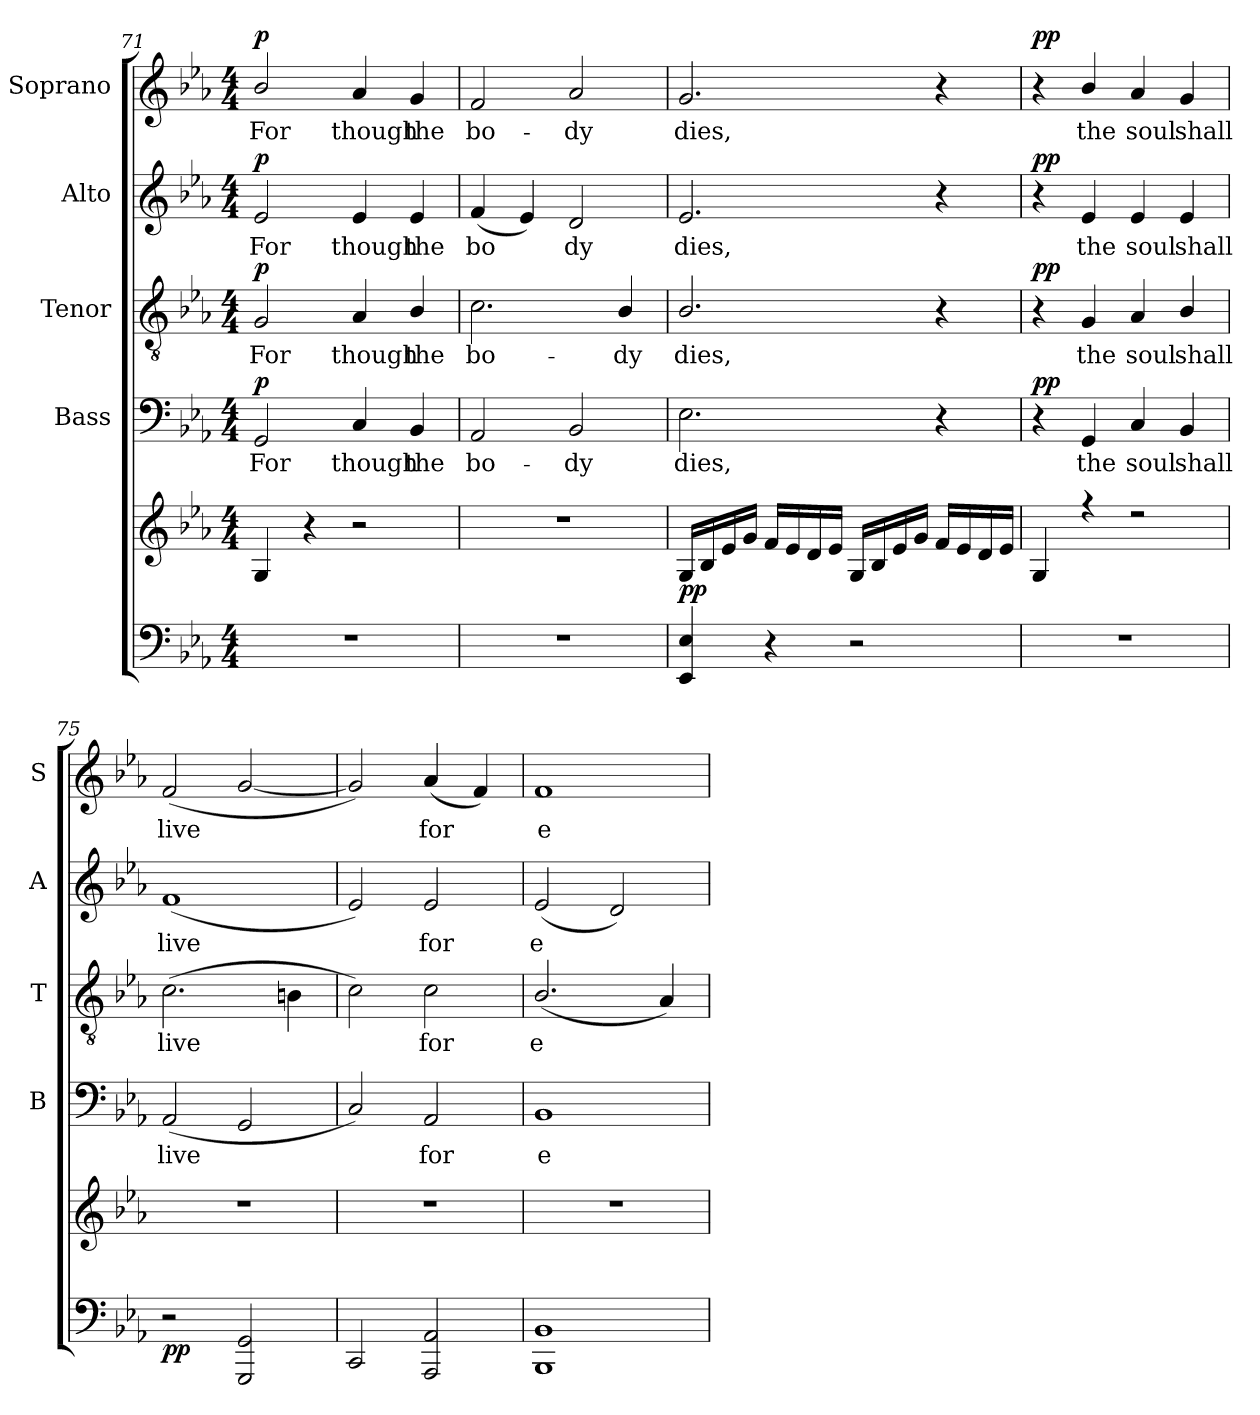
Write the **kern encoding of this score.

**kern	**dynam	**kern	**dynam	**kern	**text	**dynam	**kern	**text	**dynam	**kern	**text	**dynam	**kern	**text	**dynam
*part6	*part6	*part5	*part5	*part4	*part4	*part4	*part3	*part3	*part3	*part2	*part2	*part2	*part1	*part1	*part1
*staff6	*staff6	*staff5	*staff5	*staff4	*staff4	*staff4	*staff3	*staff3	*staff3	*staff2	*staff2	*staff2	*staff1	*staff1	*staff1
*	*	*	*	*I"Bass	*	*	*I"Tenor	*	*	*I"Alto	*	*	*I"Soprano	*	*
*	*	*	*	*I'B	*	*	*I'T	*	*	*I'A	*	*	*I'S	*	*
*clefF4	*	*clefG2	*	*clefF4	*	*	*clefGv2	*	*	*clefG2	*	*	*clefG2	*	*
*k[b-e-a-]	*	*k[b-e-a-]	*	*k[b-e-a-]	*	*	*k[b-e-a-]	*	*	*k[b-e-a-]	*	*	*k[b-e-a-]	*	*
*E-:	*	*E-:	*	*E-:	*	*	*E-:	*	*	*E-:	*	*	*E-:	*	*
*M4/4	*	*M4/4	*	*M4/4	*	*	*M4/4	*	*	*M4/4	*	*	*M4/4	*	*
=71	=71	=71	=71	=71	=71	=71	=71	=71	=71	=71	=71	=71	=71	=71	=71
!	!	!	!	!	!LO:LY:b	!LO:DY:b	!	!LO:LY:b	!LO:DY:b	!	!LO:LY:b	!LO:DY:b	!	!LO:LY:b	!LO:DY:b
1r	.	4G/	.	2GG/	For	p	2G/	For	p	2e-/	For	p	2b-/	For	p
.	.	4r	.	.	.	.	.	.	.	.	.	.	.	.	.
!	!	!	!	!	!LO:LY:b	!	!	!LO:LY:b	!	!	!LO:LY:b	!	!	!LO:LY:b	!
.	.	2r	.	4C/	though	.	4A-/	though	.	4e-/	though	.	4a-/	though	.
!	!	!	!	!	!LO:LY:b	!	!	!LO:LY:b	!	!	!LO:LY:b	!	!	!LO:LY:b	!
.	.	.	.	4BB-/	the	.	4B-/	the	.	4e-/	the	.	4g/	the	.
=72	=72	=72	=72	=72	=72	=72	=72	=72	=72	=72	=72	=72	=72	=72	=72
!	!	!	!	!	!LO:LY:b	!	!	!LO:LY:b	!	!	!LO:LY:b	!	!	!LO:LY:b	!
1r	.	1r	.	2AA-/	bo-	.	2.c\	bo-	.	(<4f/	bo­	.	2f/	bo-	.
.	.	.	.	.	.	.	.	.	.	4e-/)	.	.	.	.	.
!	!	!	!	!	!LO:LY:b	!	!	!	!	!	!LO:LY:b	!	!	!LO:LY:b	!
.	.	.	.	2BB-/	-dy	.	.	.	.	2d/	dy	.	2a-/	-dy	.
!	!	!	!	!	!	!	!	!LO:LY:b	!	!	!	!	!	!	!
.	.	.	.	.	.	.	4B-/	-dy	.	.	.	.	.	.	.
!!LO:PB:g=z
=73	=73	=73	=73	=73	=73	=73	=73	=73	=73	=73	=73	=73	=73	=73	=73
*	*	*^	*	*	*	*	*	*	*	*	*	*	*	*	*
!	!	!	!	!LO:DY:b	!	!LO:LY:b	!	!	!LO:LY:b	!	!	!LO:LY:b	!	!	!LO:LY:b	!
4EE-/ 4E-/	.	16G/LL	1ryy	pp	2.E-\	dies,	.	2.B-/	dies,	.	2.e-/	dies,	.	2.g/	dies,	.
.	.	16B-/	.	.	.	.	.	.	.	.	.	.	.	.	.	.
.	.	16e-/	.	.	.	.	.	.	.	.	.	.	.	.	.	.
.	.	16g/JJ	.	.	.	.	.	.	.	.	.	.	.	.	.	.
4r	.	16f/LL	.	.	.	.	.	.	.	.	.	.	.	.	.	.
.	.	16e-/	.	.	.	.	.	.	.	.	.	.	.	.	.	.
.	.	16d/	.	.	.	.	.	.	.	.	.	.	.	.	.	.
.	.	16e-/JJ	.	.	.	.	.	.	.	.	.	.	.	.	.	.
2r	.	16G/LL	.	.	.	.	.	.	.	.	.	.	.	.	.	.
.	.	16B-/	.	.	.	.	.	.	.	.	.	.	.	.	.	.
.	.	16e-/	.	.	.	.	.	.	.	.	.	.	.	.	.	.
.	.	16g/JJ	.	.	.	.	.	.	.	.	.	.	.	.	.	.
.	.	16f/LL	.	.	4r	.	.	4r	.	.	4r	.	.	4r	.	.
.	.	16e-/	.	.	.	.	.	.	.	.	.	.	.	.	.	.
.	.	16d/	.	.	.	.	.	.	.	.	.	.	.	.	.	.
.	.	16e-/JJ	.	.	.	.	.	.	.	.	.	.	.	.	.	.
=74	=74	=74	=74	=74	=74	=74	=74	=74	=74	=74	=74	=74	=74	=74	=74	=74
!	!	!	!	!	!	!	!LO:DY:b	!	!	!LO:DY:b	!	!	!LO:DY:b	!	!	!LO:DY:b
1r	.	4G/	1ryy	.	4r	.	pp	4r	.	pp	4r	.	pp	4r	.	pp
!	!	!	!	!	!	!LO:LY:b	!	!	!LO:LY:b	!	!	!LO:LY:b	!	!	!LO:LY:b	!
.	.	4r	.	.	4GG/	the	.	4G/	the	.	4e-/	the	.	4b-/	the	.
!	!	!	!	!	!	!LO:LY:b	!	!	!LO:LY:b	!	!	!LO:LY:b	!	!	!LO:LY:b	!
.	.	2r	.	.	4C/	soul	.	4A-/	soul	.	4e-/	soul	.	4a-/	soul	.
!	!	!	!	!	!	!LO:LY:b	!	!	!LO:LY:b	!	!	!LO:LY:b	!	!	!LO:LY:b	!
.	.	.	.	.	4BB-/	shall	.	4B-/	shall	.	4e-/	shall	.	4g/	shall	.
*	*	*v	*v	*	*	*	*	*	*	*	*	*	*	*	*	*
=75	=75	=75	=75	=75	=75	=75	=75	=75	=75	=75	=75	=75	=75	=75	=75
!	!LO:DY:b	!	!	!	!LO:LY:b	!	!	!LO:LY:b	!	!	!LO:LY:b	!	!	!LO:LY:b	!
2r	pp	1r	.	(<2AA-/	live	.	(>2.c\	live	.	(<1f	live	.	(<2f/	live	.
2GGG/ 2GG/	.	.	.	2GG/	.	.	.	.	.	.	.	.	[2g/	.	.
.	.	.	.	.	.	.	4Bn\	.	.	.	.	.	.	.	.
=76	=76	=76	=76	=76	=76	=76	=76	=76	=76	=76	=76	=76	=76	=76	=76
2CC/	.	1r	.	2C/)	.	.	2c\)	.	.	2e-/)	.	.	2g/])	.	.
!	!	!	!	!	!LO:LY:b	!	!	!LO:LY:b	!	!	!LO:LY:b	!	!	!LO:LY:b	!
2AAA-/ 2AA-/	.	.	.	2AA-/	for	.	2c\	for	.	2e-/	for	.	(<4a-/	for	.
.	.	.	.	.	.	.	.	.	.	.	.	.	4f/)	.	.
=77	=77	=77	=77	=77	=77	=77	=77	=77	=77	=77	=77	=77	=77	=77	=77
!	!	!	!	!	!LO:LY:b	!	!	!LO:LY:b	!	!	!LO:LY:b	!	!	!LO:LY:b	!
1BBB- 1BB-	.	1r	.	1BB-	e-	.	(<2.B-/	e­	.	(<2e-/	e­	.	1f	e-	.
.	.	.	.	.	.	.	.	.	.	2d/)	.	.	.	.	.
.	.	.	.	.	.	.	4A-/)	.	.	.	.	.	.	.	.
=	=	=	=	=	=	=	=	=	=	=	=	=	=	=	=
*-	*-	*-	*-	*-	*-	*-	*-	*-	*-	*-	*-	*-	*-	*-	*-
